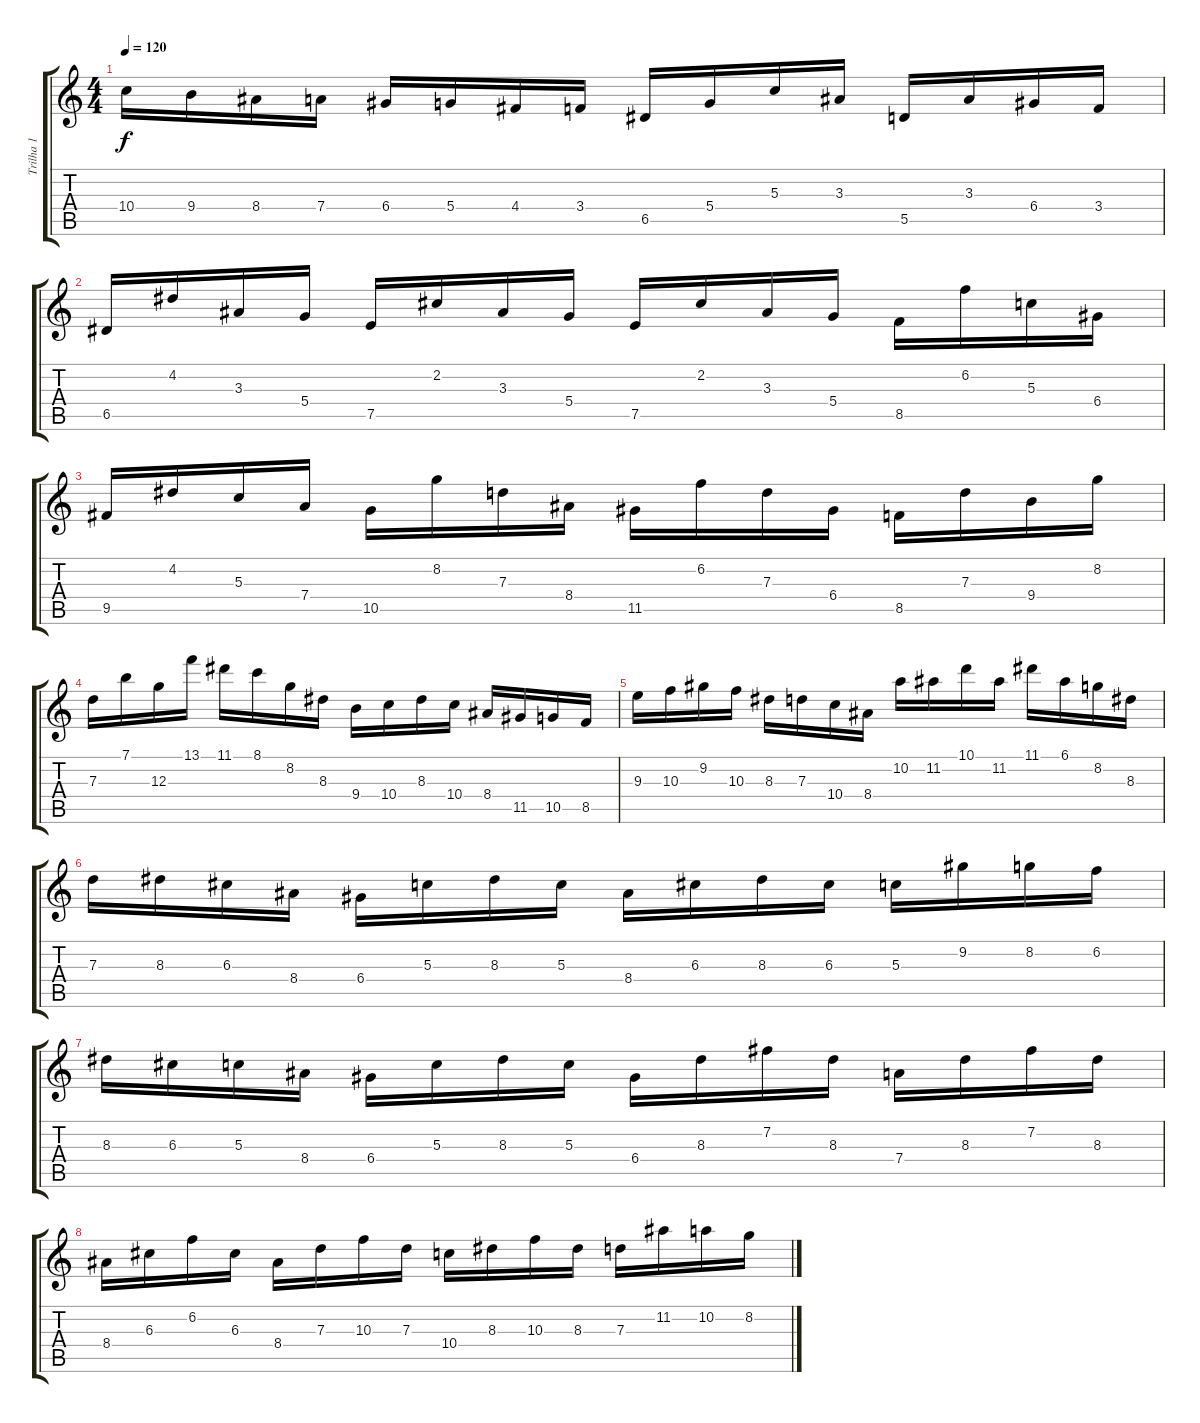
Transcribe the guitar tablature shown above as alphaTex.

\track ("Trilha 1" "Trilha 1") {instrument acousticguitarnylon}
\staff {score tabs}
\tuning (E4 B3 G3 D3 A2 E2) {hide}
\ts (4 4)
\tempo 120
\clef g2
\ks c
10.4.16{dy f} 9.4.16 8.4.16 7.4.16 6.4.16 5.4.16 4.4.16 3.4.16 6.5.16 5.4.16 5.3.16 3.3.16 5.5.16 3.3.16 6.4.16 3.4.16 |
6.5.16 4.2.16 3.3.16 5.4.16 7.5.16 2.2.16 3.3.16 5.4.16 7.5.16 2.2.16 3.3.16 5.4.16 8.5.16 6.2.16 5.3.16 6.4.16 |
9.5.16 4.2.16 5.3.16 7.4.16 10.5.16 8.2.16 7.3.16 8.4.16 11.5.16 6.2.16 7.3.16 6.4.16 8.5.16 7.3.16 9.4.16 8.2.16 |
7.3.16 7.1.16 12.3.16 13.1.16 11.1.16 8.1.16 8.2.16 8.3.16 9.4.16 10.4.16 8.3.16 10.4.16 8.4.16 11.5.16 10.5.16 8.5.16 |
9.3.16 10.3.16 9.2.16 10.3.16 8.3.16 7.3.16 10.4.16 8.4.16 10.2.16 11.2.16 10.1.16 11.2.16 11.1.16 6.1.16 8.2.16 8.3.16 |
7.3.16 8.3.16 6.3.16 8.4.16 6.4.16 5.3.16 8.3.16 5.3.16 8.4.16 6.3.16 8.3.16 6.3.16 5.3.16 9.2.16 8.2.16 6.2.16 |
8.3.16 6.3.16 5.3.16 8.4.16 6.4.16 5.3.16 8.3.16 5.3.16 6.4.16 8.3.16 7.2.16 8.3.16 7.4.16 8.3.16 7.2.16 8.3.16 |
8.4.16 6.3.16 6.2.16 6.3.16 8.4.16 7.3.16 10.3.16 7.3.16 10.4.16 8.3.16 10.3.16 8.3.16 7.3.16 11.2.16 10.2.16 8.2.16
